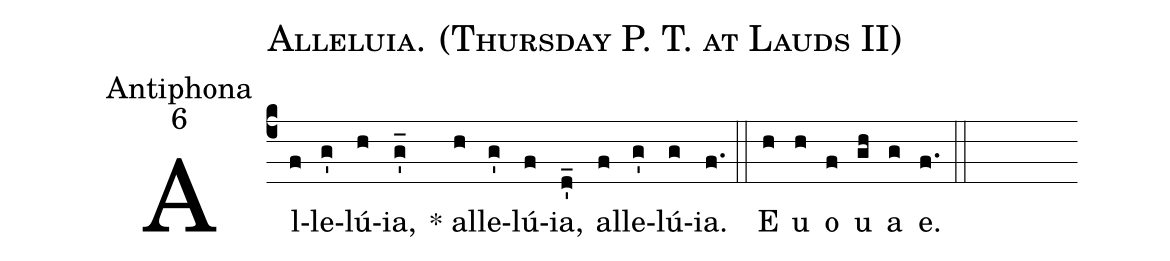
name:Alleluia. (Thursday P. T. at Lauds II) ;
office-part:Antiphona;
mode:6;
%%
(c4)Al(f)le(g')lú(h)ia,(g'_) * al(h)le(g')lú(f)ia,(d'_) al(f)le(g')lú(g)ia.(f.) (::) E(h) u(h) o(f) u(gh) a(g) e.(f.) (::)
